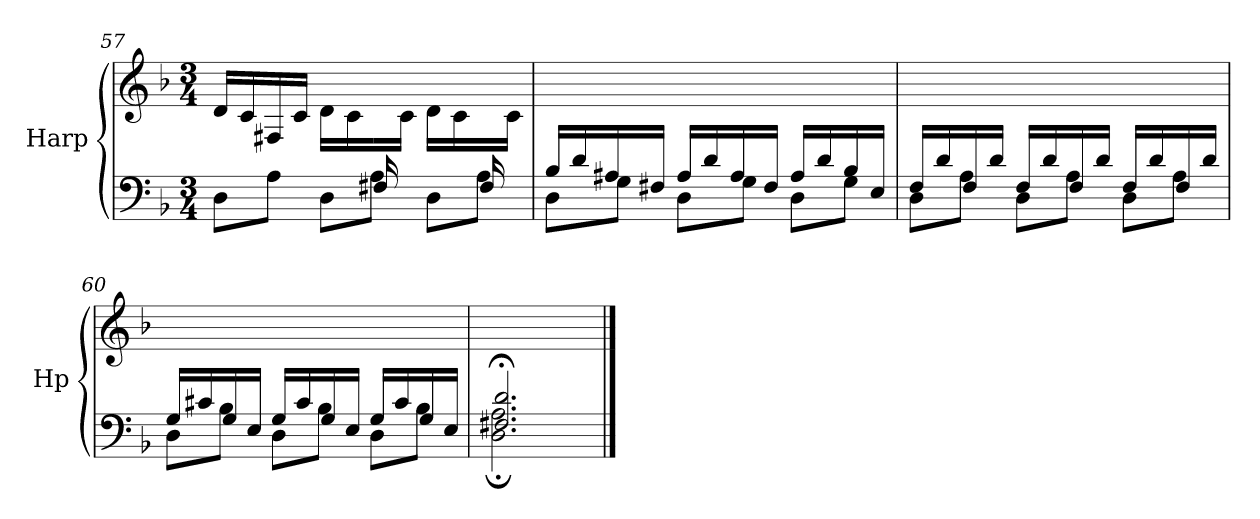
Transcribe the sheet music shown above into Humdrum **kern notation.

**kern	**kern
*part1	*part1
*staff2	*staff1
*I"Harp	*
*I'Hp	*
*clefF4	*clefG2
*k[b-]	*k[b-]
*M3/4	*M3/4
=57	=57
*^	*
4.ryy	8D\L	16d/LL
.	.	16c/
.	8A\J	16F#X/
.	.	16c/JJ
.	8D\L	16d\LL
.	.	16c\
16F#/	8A\J	16ryy
8.ryy	.	16c\JJ
.	8D\L	16d\LL
.	.	16c\
16F#/	8A\J	16ryy
16ryy	.	16c\JJ
!!LO:LB:g=z
=58	=58	=58
16B-/LL	8D\L	2.ryy
16d/	.	.
16A#X/	8G\J	.
16F#X/JJ	.	.
16A#/LL	8D\L	.
16d/	.	.
16A#/	8G\J	.
16F#/JJ	.	.
16A#/LL	8D\L	.
16d/	.	.
16B-/	8G\J	.
16E/JJ	.	.
=59	=59	=59
16F/LL	8D\L	2.ryy
16d/	.	.
16F/	8A\J	.
16d/JJ	.	.
16F/LL	8D\L	.
16d/	.	.
16F/	8A\J	.
16d/JJ	.	.
16F/LL	8D\L	.
16d/	.	.
16F/	8A\J	.
16d/JJ	.	.
=60	=60	=60
16G/LL	8D\L	2.ryy
16c#X/	.	.
16G/	8B-\J	.
16E/JJ	.	.
16G/LL	8D\L	.
16c#/	.	.
16G/	8B-\J	.
16E/JJ	.	.
16G/LL	8D\L	.
16c#/	.	.
16G/	8B-\J	.
16E/JJ	.	.
=61	=61	=61
2.F#X/;< 2.d/;<	2.D\; 2.A\;	2.ryy
*v	*v	*
==	==
*-	*-
